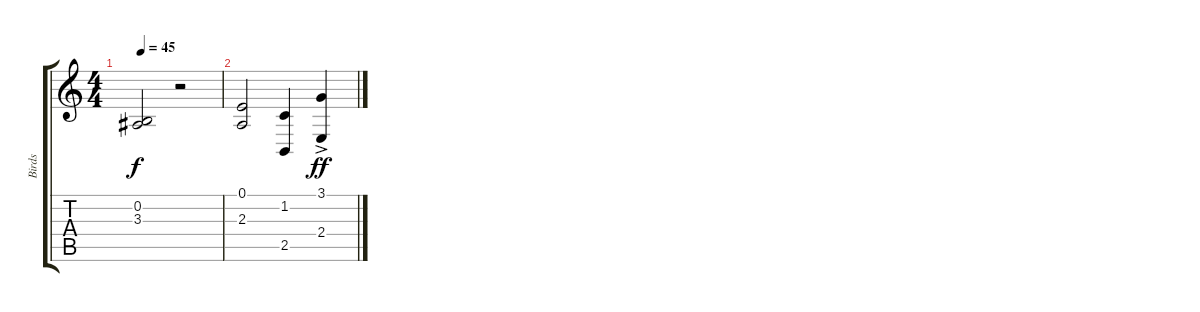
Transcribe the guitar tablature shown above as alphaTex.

\track ("Birds" "Birds") {instrument birdtweet}
\staff {score tabs}
\tuning (E4 B3 G3 D3 A2 E2) {hide}
\ts (4 4)
\tempo 45
\clef g2
\ks c
(0.2 3.3).2{dy f} r.2 |
(0.1 2.3).2 (1.2 2.5).4 (3.1{ac} 2.4).4{dy ff}
